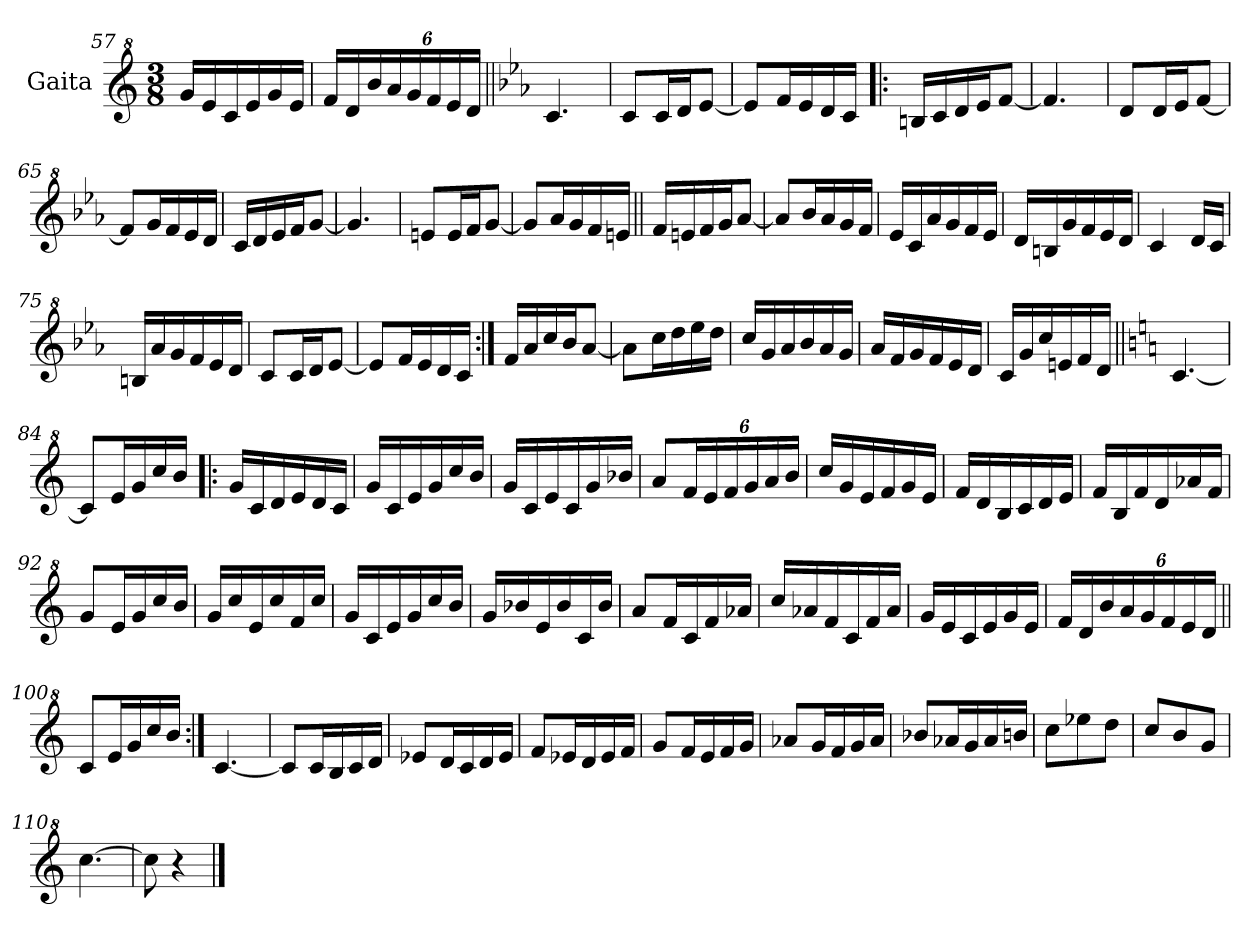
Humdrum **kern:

**kern
*part1
*staff1
*I"Gaita
*clefG^2
*k[]
*M3/8
=57
16gg/LL
16ee/
16cc/
16ee/
16gg/
16ee/JJ
=58
16ff/LL
16dd/
*Xbrackettup
24bb/
24aa/
24gg/
24ff/
24ee/
24dd/JJ
!!LO:LB:g=z
=59||
*k[b-e-a-]
4.cc/
=60
8cc/L
16cc/L
16dd/J
[8ee-/J
=61
8ee-/L]
16ff/L
16ee-/
16dd/
16cc/JJ
=62!|:
16bn/LL
16cc/
16dd/
16ee-/J
[8ff/J
=63
4.ff/]
=64
8dd/L
16dd/L
16ee-/J
[8ff/J
=65
8ff/L]
16gg/L
16ff/
16ee-/
16dd/JJ
=66
16cc/LL
16dd/
16ee-/
16ff/J
[8gg/J
=67
4.gg/]
=68
8een/L
16ee/L
16ff/J
[8gg/J
!!LO:LB:g=z
=69
8gg/L]
16aa-/L
16gg/
16ff/
16een/JJ
=70||
16ff/LL
16een/
16ff/
16gg/J
[8aa-/J
=71
8aa-/L]
16bb-/L
16aa-/
16gg/
16ff/JJ
=72
16ee-/LL
16cc/
16aa-/
16gg/
16ff/
16ee-/JJ
=73
16dd/LL
16bn/
16gg/
16ff/
16ee-/
16dd/JJ
=74
4cc/
16dd/LL
16cc/JJ
=75
16bn/LL
16aa-/
16gg/
16ff/
16ee-/
16dd/JJ
=76
8cc/L
16cc/L
16dd/J
[8ee-/J
!!LO:LB:g=z
=77
8ee-/L]
16ff/L
16ee-/
16dd/
16cc/JJ
=78:|!
16ff/LL
16aa-/
16ccc/
16bb-/J
[8aa-/J
=79
8aa-\L]
16ccc\L
16ddd\
16eee-\
16ddd\JJ
=80
16ccc/LL
16gg/
16aa-/
16bb-/
16aa-/
16gg/JJ
=81
16aa-/LL
16ff/
16gg/
16ff/
16ee-/
16dd/JJ
=82
16cc/LL
16gg/
16ccc/
16een/
16ff/
16dd/JJ
=83||
*k[]
[4.cc/
!!LO:LB:g=z
=84
8cc/L]
16ee/L
16gg/
16ccc/
16bb/JJ
=85!|:
16gg/LL
16cc/
16dd/
16ee/
16dd/
16cc/JJ
=86
16gg/LL
16cc/
16ee/
16gg/
16ccc/
16bb/JJ
=87
16gg/LL
16cc/
16ee/
16cc/
16gg/
16bb-X/JJ
=88
8aa/L
24ff/L
24ee/
24ff/
24gg/
24aa/
24bb/JJ
=89
16ccc/LL
16gg/
16ee/
16ff/
16gg/
16ee/JJ
=90
16ff/LL
16dd/
16b/
16cc/
16dd/
16ee/JJ
!!LO:PB:g=z
=91
16ff/LL
16b/
16ff/
16dd/
16aa-X/
16ff/JJ
=92
8gg/L
16ee/L
16gg/
16ccc/
16bb/JJ
=93
16gg/LL
16ccc/
16ee/
16ccc/
16ff/
16ccc/JJ
=94
16gg/LL
16cc/
16ee/
16gg/
16ccc/
16bb/JJ
=95
16gg/LL
16bb-X/
16ee/
16bb-/
16cc/
16bb-/JJ
=96
8aa/L
16ff/L
16cc/
16ff/
16aa-X/JJ
=97
16ccc/LL
16aa-X/
16ff/
16cc/
16ff/
16aa-/JJ
!!LO:LB:g=z
=98
16gg/LL
16ee/
16cc/
16ee/
16gg/
16ee/JJ
=99
16ff/LL
16dd/
24bb/
24aa/
24gg/
24ff/
24ee/
24dd/JJ
=100||
8cc/L
16ee/L
16gg/
16ccc/
16bb/JJ
=101:|!
[4.cc/
=102
8cc/L]
16cc/L
16b/
16cc/
16dd/JJ
=103
8ee-X/L
16dd/L
16cc/
16dd/
16ee-/JJ
=104
8ff/L
16ee-X/L
16dd/
16ee-/
16ff/JJ
=105
8gg/L
16ff/L
16ee/
16ff/
16gg/JJ
!!LO:LB:g=z
=106
8aa-X/L
16gg/L
16ff/
16gg/
16aa-/JJ
=107
8bb-X/L
16aa-X/L
16gg/
16aa-/
16bbn/JJ
=108
8ccc\L
8eee-X\
8ddd\J
=109
8ccc/L
8bb/
8gg/J
=110
[4.ccc\
=111
8ccc\]
4r
==
*-
